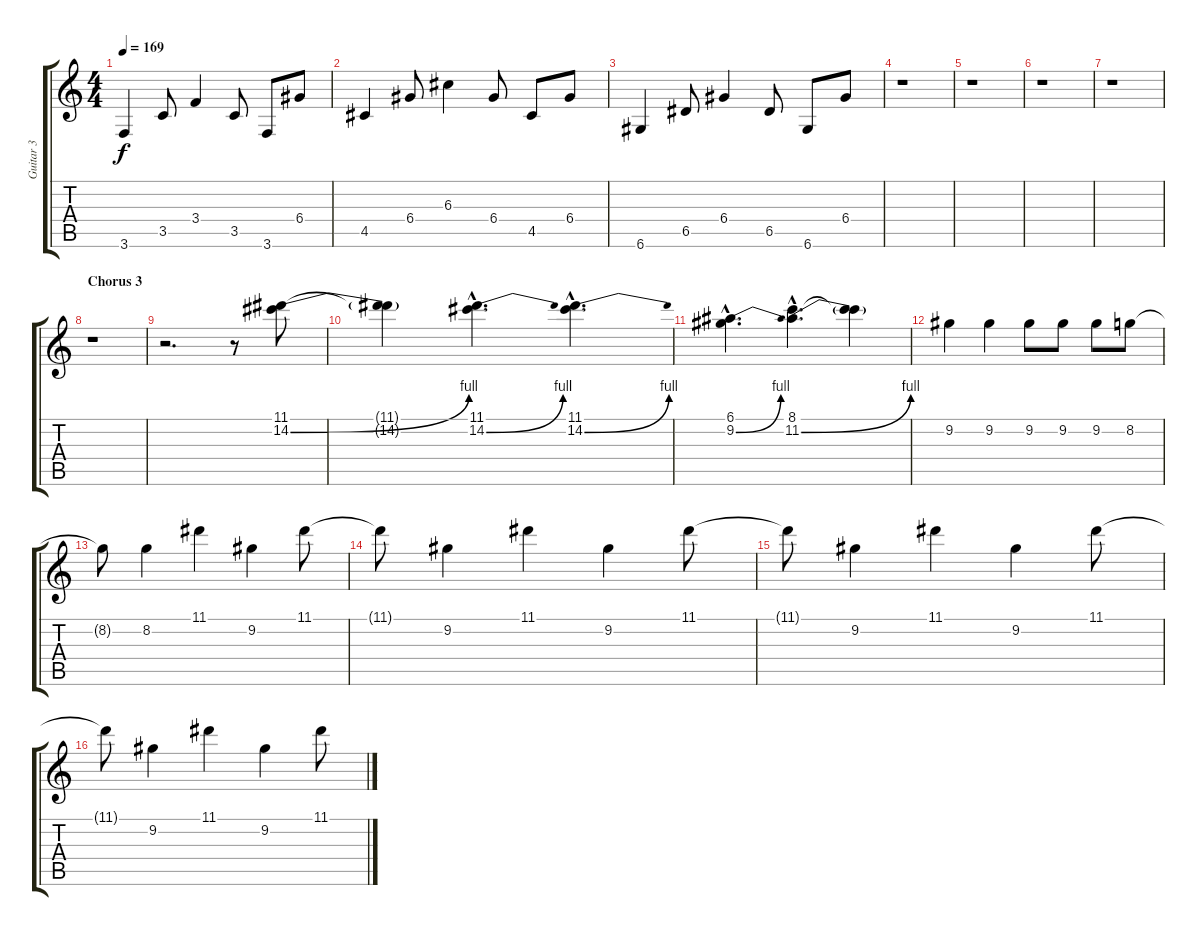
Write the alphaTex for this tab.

\track ("Guitar 3" "Guitar 3") {instrument electricguitarclean}
\staff {score tabs}
\tuning (E4 B3 G3 D3 A2 D2) {hide}
\ts (4 4)
\tempo 169
\clef g2
\ks c
3.6.4{dy f} 3.5.8 3.4.4 3.5.8 3.6.8 6.4.8 |
4.5.4 6.4.8 6.3.4 6.4.8 4.5.8 6.4.8 |
6.6.4 6.5.8 6.4.4 6.5.8 6.6.8 6.4.8 |
r.1 |
r.1 |
r.1 |
r.1 |
\section ("" "Chorus 3")
r.1 |
r.2{d} r.8 (11.1 14.2{be (bend 0 0 60 4)}).8{volume 12 instrument distortionguitar} |
(11.1{t} 14.2{t}).4 (11.1{hac} 14.2{be (bend 0 0 60 4) hac}).4{d} (11.1{hac} 14.2{be (bend 0 0 60 4) hac}).4{d} |
(6.1{hac} 9.2{be (bend 0 0 60 4) hac}).4{d} (8.1{hac} 11.2{be (bend 0 0 60 4) hac}).4{d} (8.1{t} 11.2{t}).4 |
9.2.4{volume 15} 9.2.4 9.2.8 9.2.8 9.2.8 8.2.8 |
8.2{t}.8 8.2.4 11.1.4 9.2.4 11.1.8 |
11.1{t}.8 9.2.4 11.1.4 9.2.4 11.1.8 |
11.1{t}.8 9.2.4 11.1.4 9.2.4 11.1.8 |
11.1{t}.8 9.2.4 11.1.4 9.2.4 11.1.8
